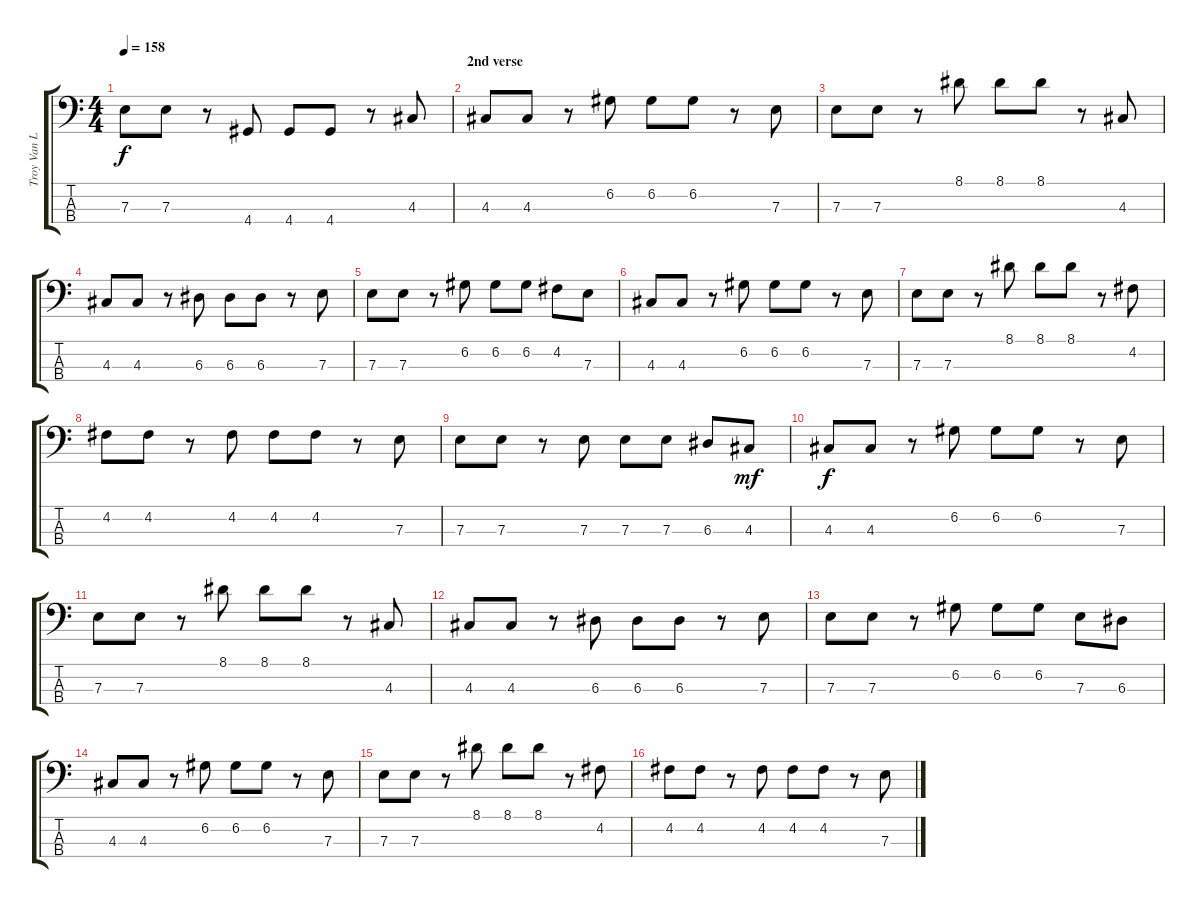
\track ("Troy Van Leeuwen - bass" "Troy Van L") {instrument electricbasspick}
\staff {score tabs}
\tuning (G2 D2 A1 E1) {hide}
\ts (4 4)
\tempo 158
\clef f4
\ks c
7.3.8{dy f} 7.3.8 r.8 4.4.8 4.4.8 4.4.8 r.8 4.3.8 |
\section ("" "2nd verse")
4.3.8 4.3.8 r.8 6.2.8 6.2.8 6.2.8 r.8 7.3.8 |
7.3.8 7.3.8 r.8 8.1.8 8.1.8 8.1.8 r.8 4.3.8 |
4.3.8 4.3.8 r.8 6.3.8 6.3.8 6.3.8 r.8 7.3.8 |
7.3.8 7.3.8 r.8 6.2.8 6.2.8 6.2.8 4.2.8 7.3.8 |
4.3.8 4.3.8 r.8 6.2.8 6.2.8 6.2.8 r.8 7.3.8 |
7.3.8 7.3.8 r.8 8.1.8 8.1.8 8.1.8 r.8 4.2.8 |
4.2.8 4.2.8 r.8 4.2.8 4.2.8 4.2.8 r.8 7.3.8 |
7.3.8 7.3.8 r.8 7.3.8 7.3.8 7.3.8 6.3.8 4.3.8{dy mf} |
\section ("" "")
4.3.8{dy f} 4.3.8 r.8 6.2.8 6.2.8 6.2.8 r.8 7.3.8 |
7.3.8 7.3.8 r.8 8.1.8 8.1.8 8.1.8 r.8 4.3.8 |
4.3.8 4.3.8 r.8 6.3.8 6.3.8 6.3.8 r.8 7.3.8 |
7.3.8 7.3.8 r.8 6.2.8 6.2.8 6.2.8 7.3.8 6.3.8 |
4.3.8 4.3.8 r.8 6.2.8 6.2.8 6.2.8 r.8 7.3.8 |
7.3.8 7.3.8 r.8 8.1.8 8.1.8 8.1.8 r.8 4.2.8 |
4.2.8 4.2.8 r.8 4.2.8 4.2.8 4.2.8 r.8 7.3.8
